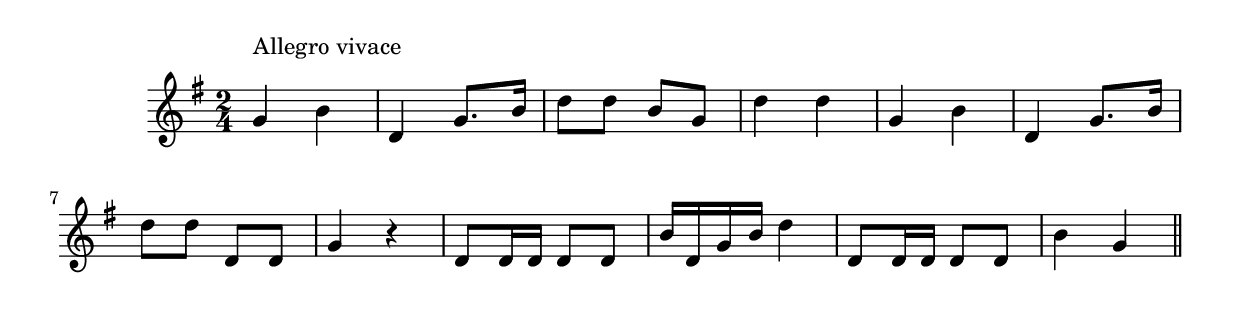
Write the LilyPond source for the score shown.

\version "2.19.49"
%{\header {
  title = "As-Tu Vu la Casquette? (France)"
  composer = "anonymous"
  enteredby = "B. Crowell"
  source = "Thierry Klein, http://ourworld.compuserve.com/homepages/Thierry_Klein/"
}%}
\score{{\key g \major
\time 2/4
%{\tempo 8=160
%}\relative g' {
  g4^\markup{\column { "Allegro vivace" " " }} b | d, g8. b16 | d8 d b g | d'4 d | g, b |
  d,4 g8. b16 | d8 d d, d | g4 r | d8 d16 d d8 d | b'16 d, g b d4 |
  d,8 d16 d d8 d | b'4 g 
  \bar "||"
}

}}